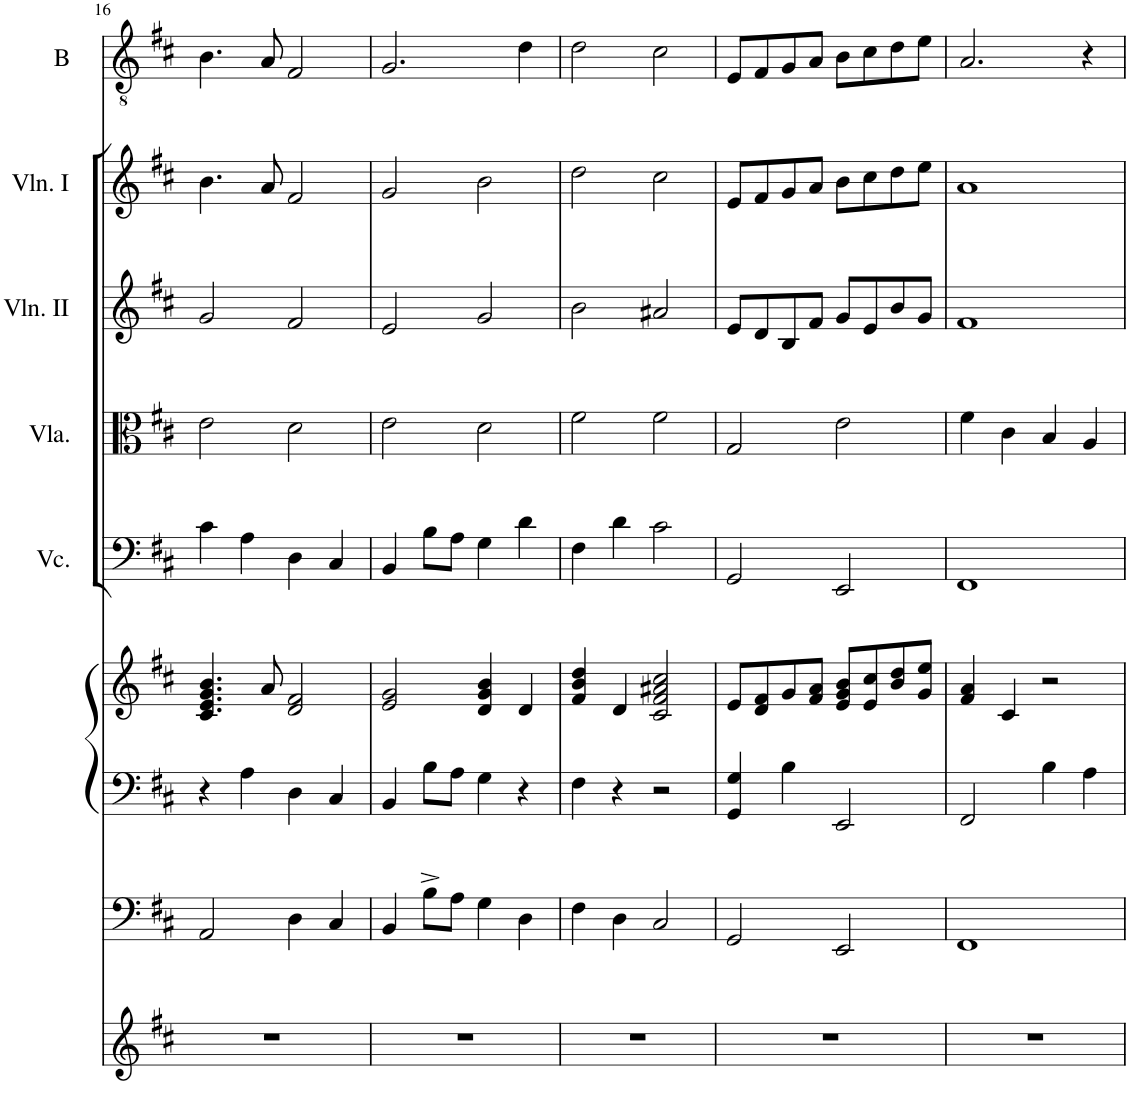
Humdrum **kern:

**kern	**kern	**kern	**kern	**kern	**kern	**kern	**kern	**kern
*part8	*part7	*part6	*part6	*part5	*part4	*part3	*part2	*part1
*staff9	*staff8	*staff7	*staff6	*staff5	*staff4	*staff3	*staff2	*staff1
*I"Flute	*I"DoubleBass	*I"Piano	*	*I"Cello	*I"Viola	*I"Violin II	*I"Violin I	*I"Baritone
*	*	*	*	*	*I'Vla.	*I'Vln. II	*I'Vln. I	*I'B
!!LO:PB:g=z
*clefG2	*clefF4	*clefF4	*clefG2	*clefF4	*clefC3	*clefG2	*clefG2	*clefGv2
*	*Trd7c12	*	*	*	*	*	*	*
*k[f#c#]	*k[f#c#]	*k[f#c#]	*k[f#c#]	*k[f#c#]	*k[f#c#]	*k[f#c#]	*k[f#c#]	*k[f#c#]
*D:	*D:	*D:	*D:	*D:	*D:	*D:	*D:	*D:
*M4/4	*M4/4	*M4/4	*M4/4	*M4/4	*M4/4	*M4/4	*M4/4	*M4/4
*met(c)	*met(c)	*met(c)	*met(c)	*met(c)	*met(c)	*met(c)	*met(c)	*met(c)
=16	=16	=16	=16	=16	=16	=16	=16	=16
1r	2AA/	4r	4.c#/ 4.e/ 4.g/ 4.b/	4c#\	2e\	2g/	4.b\	4.B\
.	.	4A\	.	4A\	.	.	.	.
.	.	.	8a/	.	.	.	8a/	8A/
.	4D\	4D\	2d/ 2f#/	4D\	2d\	2f#/	2f#/	2F#/
.	4C#/	4C#/	.	4C#/	.	.	.	.
=17	=17	=17	=17	=17	=17	=17	=17	=17
1r	4BB/	4BB/	2e/ 2g/	4BB/	2e\	2e/	2g/	2.G/
.	8B^\L	8B\L	.	8B\L	.	.	.	.
.	8A\J	8A\J	.	8A\J	.	.	.	.
.	4G\	4G\	4d/ 4g/ 4b/	4G\	2d\	2g/	2b\	.
.	4D\	4r	4d/	4d\	.	.	.	4d\
=18	=18	=18	=18	=18	=18	=18	=18	=18
1r	4F#\	4F#\	4f#/ 4b/ 4dd/	4F#\	2f#\	2b\	2dd\	2d\
.	4D\	4r	4d/	4d\	.	.	.	.
.	2C#/	2r	2c#/ 2f#/ 2a#X/ 2cc#/	2c#\	2f#\	2a#X/	2cc#\	2c#\
=19	=19	=19	=19	=19	=19	=19	=19	=19
1r	2GG/	4GG/ 4G/	8e/L	2GG/	2G/	8e/L	8e/L	8E/L
.	.	.	8d/ 8f#/	.	.	8d/	8f#/	8F#/
.	.	4B\	8g/	.	.	8B/	8g/	8G/
.	.	.	8f#/ 8a/J	.	.	8f#/J	8a/J	8A/J
.	2EE/	2EE/	8e/ 8g/ 8b/L	2EE/	2e\	8g/L	8b\L	8B\L
.	.	.	8e/ 8cc#/	.	.	8e/	8cc#\	8c#\
.	.	.	8b/ 8dd/	.	.	8b/	8dd\	8d\
.	.	.	8g/ 8ee/J	.	.	8g/J	8ee\J	8e\J
=20	=20	=20	=20	=20	=20	=20	=20	=20
1r	1FF#	2FF#/	4f#/ 4a/	1FF#	4f#\	1f#	1a	2.A/
.	.	.	4c#/	.	4c#\	.	.	.
.	.	4B\	2r	.	4B/	.	.	.
.	.	4A\	.	.	4A/	.	.	4r
=	=	=	=	=	=	=	=	=
*-	*-	*-	*-	*-	*-	*-	*-	*-
